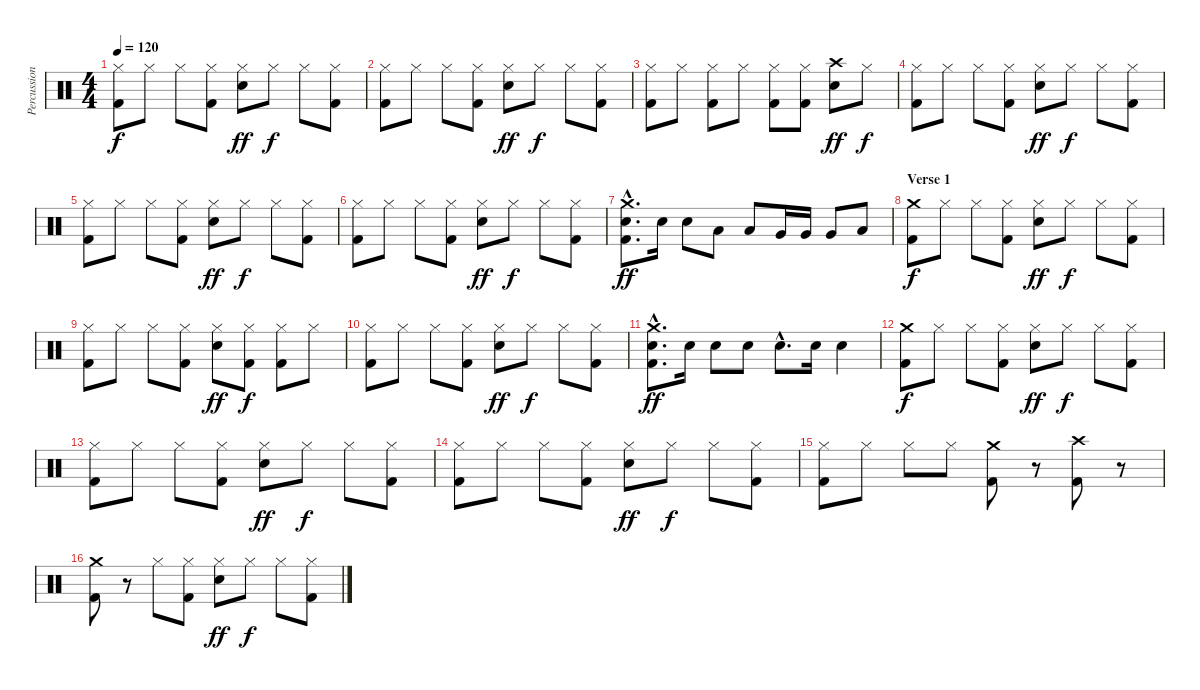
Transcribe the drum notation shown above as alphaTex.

\track ("Percussion" "Percussion") {instrument percussion}
\staff {score}
\articulation defaults
\ts (4 4)
\tempo 120
\clef neutral
\ks c
("Hi-Hat (closed)" "Kick (hit) 2").8{dy f} "Hi-Hat (closed)".8 "Hi-Hat (closed)".8 ("Hi-Hat (closed)" "Kick (hit) 2").8 ("Hi-Hat (closed)" "Snare (hit) 2").8{dy ff} "Hi-Hat (closed)".8{dy f} "Hi-Hat (closed)".8 ("Hi-Hat (closed)" "Kick (hit) 2").8 |
("Hi-Hat (closed)" "Kick (hit) 2").8 "Hi-Hat (closed)".8 "Hi-Hat (closed)".8 ("Hi-Hat (closed)" "Kick (hit) 2").8 ("Hi-Hat (closed)" "Snare (hit) 2").8{dy ff} "Hi-Hat (closed)".8{dy f} "Hi-Hat (closed)".8 ("Hi-Hat (closed)" "Kick (hit) 2").8 |
("Hi-Hat (closed)" "Kick (hit) 2").8 "Hi-Hat (closed)".8 ("Hi-Hat (closed)" "Kick (hit) 2").8 "Hi-Hat (closed)".8 ("Hi-Hat (closed)" "Kick (hit) 2").8 ("Hi-Hat (closed)" "Kick (hit) 2").8 ("Crash high (hit)" "Snare (hit) 2").8{dy ff} "Hi-Hat (closed)".8{dy f} |
("Hi-Hat (closed)" "Kick (hit) 2").8 "Hi-Hat (closed)".8 "Hi-Hat (closed)".8 ("Hi-Hat (closed)" "Kick (hit) 2").8 ("Hi-Hat (closed)" "Snare (hit) 2").8{dy ff} "Hi-Hat (closed)".8{dy f} "Hi-Hat (closed)".8 ("Hi-Hat (closed)" "Kick (hit) 2").8 |
("Hi-Hat (closed)" "Kick (hit) 2").8 "Hi-Hat (closed)".8 "Hi-Hat (closed)".8 ("Hi-Hat (closed)" "Kick (hit) 2").8 ("Hi-Hat (closed)" "Snare (hit) 2").8{dy ff} "Hi-Hat (closed)".8{dy f} "Hi-Hat (closed)".8 ("Hi-Hat (closed)" "Kick (hit) 2").8 |
("Hi-Hat (closed)" "Kick (hit) 2").8 "Hi-Hat (closed)".8 "Hi-Hat (closed)".8 ("Hi-Hat (closed)" "Kick (hit) 2").8 ("Hi-Hat (closed)" "Snare (hit) 2").8{dy ff} "Hi-Hat (closed)".8{dy f} "Hi-Hat (closed)".8 ("Hi-Hat (closed)" "Kick (hit) 2").8 |
("Crash medium (hit)"{hac} "Snare (hit) 2"{hac} "Kick (hit) 2"{hac}).8{d dy ff} "Snare (hit) 2".16 "Snare (hit) 2".8 "Low Tom (hit)".8 "Low Tom (hit)".8 "Very Low Tom (hit)".16 "Very Low Tom (hit)".16 "Very Low Tom (hit)".8 "Low Floor Tom (hit)".8 |
\section ("" "Verse 1")
("Crash medium (hit)" "Kick (hit) 2").8{dy f} "Hi-Hat (closed)".8 "Hi-Hat (closed)".8 ("Hi-Hat (closed)" "Kick (hit) 2").8 ("Hi-Hat (closed)" "Snare (hit) 2").8{dy ff} "Hi-Hat (closed)".8{dy f} "Hi-Hat (closed)".8 ("Hi-Hat (closed)" "Kick (hit) 2").8 |
("Hi-Hat (closed)" "Kick (hit) 2").8 "Hi-Hat (closed)".8 "Hi-Hat (closed)".8 ("Hi-Hat (closed)" "Kick (hit) 2").8 ("Hi-Hat (closed)" "Snare (hit) 2").8{dy ff} ("Hi-Hat (closed)" "Kick (hit) 2").8{dy f} ("Hi-Hat (closed)" "Kick (hit) 2").8 "Hi-Hat (closed)".8 |
("Hi-Hat (closed)" "Kick (hit) 2").8 "Hi-Hat (closed)".8 "Hi-Hat (closed)".8 ("Hi-Hat (closed)" "Kick (hit) 2").8 ("Hi-Hat (closed)" "Snare (hit) 2").8{dy ff} "Hi-Hat (closed)".8{dy f} "Hi-Hat (closed)".8 ("Hi-Hat (closed)" "Kick (hit) 2").8 |
("Crash medium (hit)"{hac} "Snare (hit) 2"{hac} "Kick (hit) 2"{hac}).8{d dy ff} "Snare (hit) 2".16 "Snare (hit) 2".8 "Snare (hit) 2".8 "Snare (hit) 2"{hac}.8{d} "Snare (hit) 2".16 "Snare (hit) 2".4 |
("Crash medium (hit)" "Kick (hit) 2").8{dy f} "Hi-Hat (closed)".8 "Hi-Hat (closed)".8 ("Hi-Hat (closed)" "Kick (hit) 2").8 ("Hi-Hat (closed)" "Snare (hit) 2").8{dy ff} "Hi-Hat (closed)".8{dy f} "Hi-Hat (closed)".8 ("Hi-Hat (closed)" "Kick (hit) 2").8 |
("Hi-Hat (closed)" "Kick (hit) 2").8 "Hi-Hat (closed)".8 "Hi-Hat (closed)".8 ("Hi-Hat (closed)" "Kick (hit) 2").8 ("Hi-Hat (closed)" "Snare (hit) 2").8{dy ff} "Hi-Hat (closed)".8{dy f} "Hi-Hat (closed)".8 ("Hi-Hat (closed)" "Kick (hit) 2").8 |
("Hi-Hat (closed)" "Kick (hit) 2").8 "Hi-Hat (closed)".8 "Hi-Hat (closed)".8 ("Hi-Hat (closed)" "Kick (hit) 2").8 ("Hi-Hat (closed)" "Snare (hit) 2").8{dy ff} "Hi-Hat (closed)".8{dy f} "Hi-Hat (closed)".8 ("Hi-Hat (closed)" "Kick (hit) 2").8 |
("Hi-Hat (closed)" "Kick (hit) 2").8 "Hi-Hat (closed)".8 "Hi-Hat (closed)".8 "Hi-Hat (closed)".8 ("Crash medium (hit)" "Kick (hit) 2").8 r.8 ("Crash high (hit)" "Kick (hit) 2").8 r.8 |
("Crash medium (hit)" "Kick (hit) 2").8 r.8 "Hi-Hat (closed)".8 ("Hi-Hat (closed)" "Kick (hit) 2").8 ("Hi-Hat (closed)" "Snare (hit) 2").8{dy ff} "Hi-Hat (closed)".8{dy f} "Hi-Hat (closed)".8 ("Hi-Hat (closed)" "Kick (hit) 2").8
